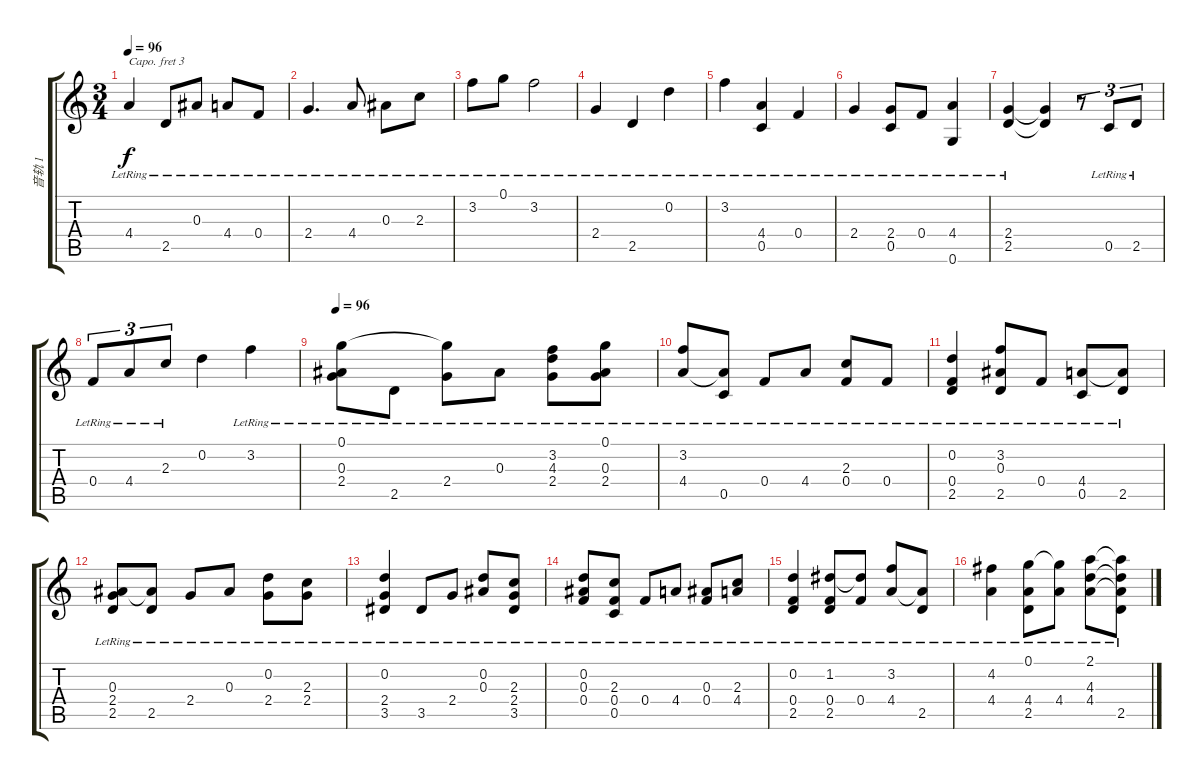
\track ("音轨 1" "音轨 1") {instrument acousticguitarnylon}
\staff {score tabs}
\capo 3
\tuning (E4 B3 G3 D3 A2 E2) {hide}
\ts (3 4)
\tempo 96
\clef g2
\ks c
4.4{lr}.4{dy f} 2.5{lr}.8 0.3{lr}.8 4.4{lr}.8 0.4{lr}.8 |
2.4{lr}.4{d} 4.4{lr}.8 0.3{lr}.8 2.3{lr}.8 |
3.2{lr}.8 0.1{lr}.8 3.2{lr}.2 |
2.4{lr}.4 2.5{lr}.4 0.2{lr}.4 |
3.2{lr}.4 (4.4{lr} 0.5{lr}).4 0.4{lr}.4 |
2.4{lr}.4 (2.4{lr} 0.5{lr}).8 0.4{lr}.8 (4.4{lr} 0.6).4 |
(2.4{lr} 2.5{lr}).4 (2.4{t} 2.5{t}).4 r.8{tu (3 2)} 0.5{lr}.8{tu (3 2)} 2.5{lr}.8{tu (3 2)} |
0.4{lr}.8{tu (3 2)} 4.4{lr}.8{tu (3 2)} 2.3{lr}.8{tu (3 2)} 0.2.4 3.2{lr}.4 |
\tempo 96
(0.1{lr} 0.3{lr} 2.4{lr}).8 2.5{lr}.8 (0.1{t} 2.4{lr}).8 0.3{lr}.8 (3.2{lr} 4.3{lr} 2.4{lr}).8 (0.1{lr} 0.3{lr} 2.4{lr}).8 |
(3.2{lr} 4.4{lr}).8 (4.4{t} 0.5{lr}).8 0.4{lr}.8 4.4{lr}.8 (2.3{lr} 0.4{lr}).8 0.4{lr}.8 |
(0.2{lr} 0.4{lr} 2.5{lr}).4 (3.2{lr} 0.3{lr} 2.5{lr}).8 0.4{lr}.8 (4.4{lr} 0.5{lr}).8 (4.4{t} 2.5{lr}).8 |
(0.3{lr} 2.4{lr} 2.5{lr}).8 (0.3{t} 2.5{lr}).8 2.4{lr}.8 0.3{lr}.8 (0.2{lr} 2.4{lr}).8 (2.3{lr} 2.4{lr}).8 |
(0.2{lr} 2.4{lr} 3.5{lr}).4 3.5{lr}.8 2.4{lr}.8 (0.2{lr} 0.3{lr}).8 (2.3{lr} 2.4{lr} 3.5{lr}).8 |
(0.2{lr} 0.3{lr} 0.4{lr}).8 (2.3{lr} 0.4{lr} 0.5{lr}).8 0.4{lr}.8 4.4{lr}.8 (0.3{lr} 0.4{lr}).8 (2.3{lr} 4.4{lr}).8 |
(0.2{lr} 0.4{lr} 2.5{lr}).4 (1.2{lr} 0.4{lr} 2.5{lr}).8 (1.2{t} 0.4{lr}).8 (3.2{lr} 4.4{lr}).8 (4.4{t} 2.5{lr}).8 |
(4.2{lr} 4.4{lr}).4 (0.1{lr} 4.4{lr} 2.5{lr}).8 (0.1{t} 4.4{lr}).8 (2.1{lr} 4.3{lr} 4.4{lr}).8 (2.1{t} 4.3{t} 4.4{t} 2.5{lr}).8
